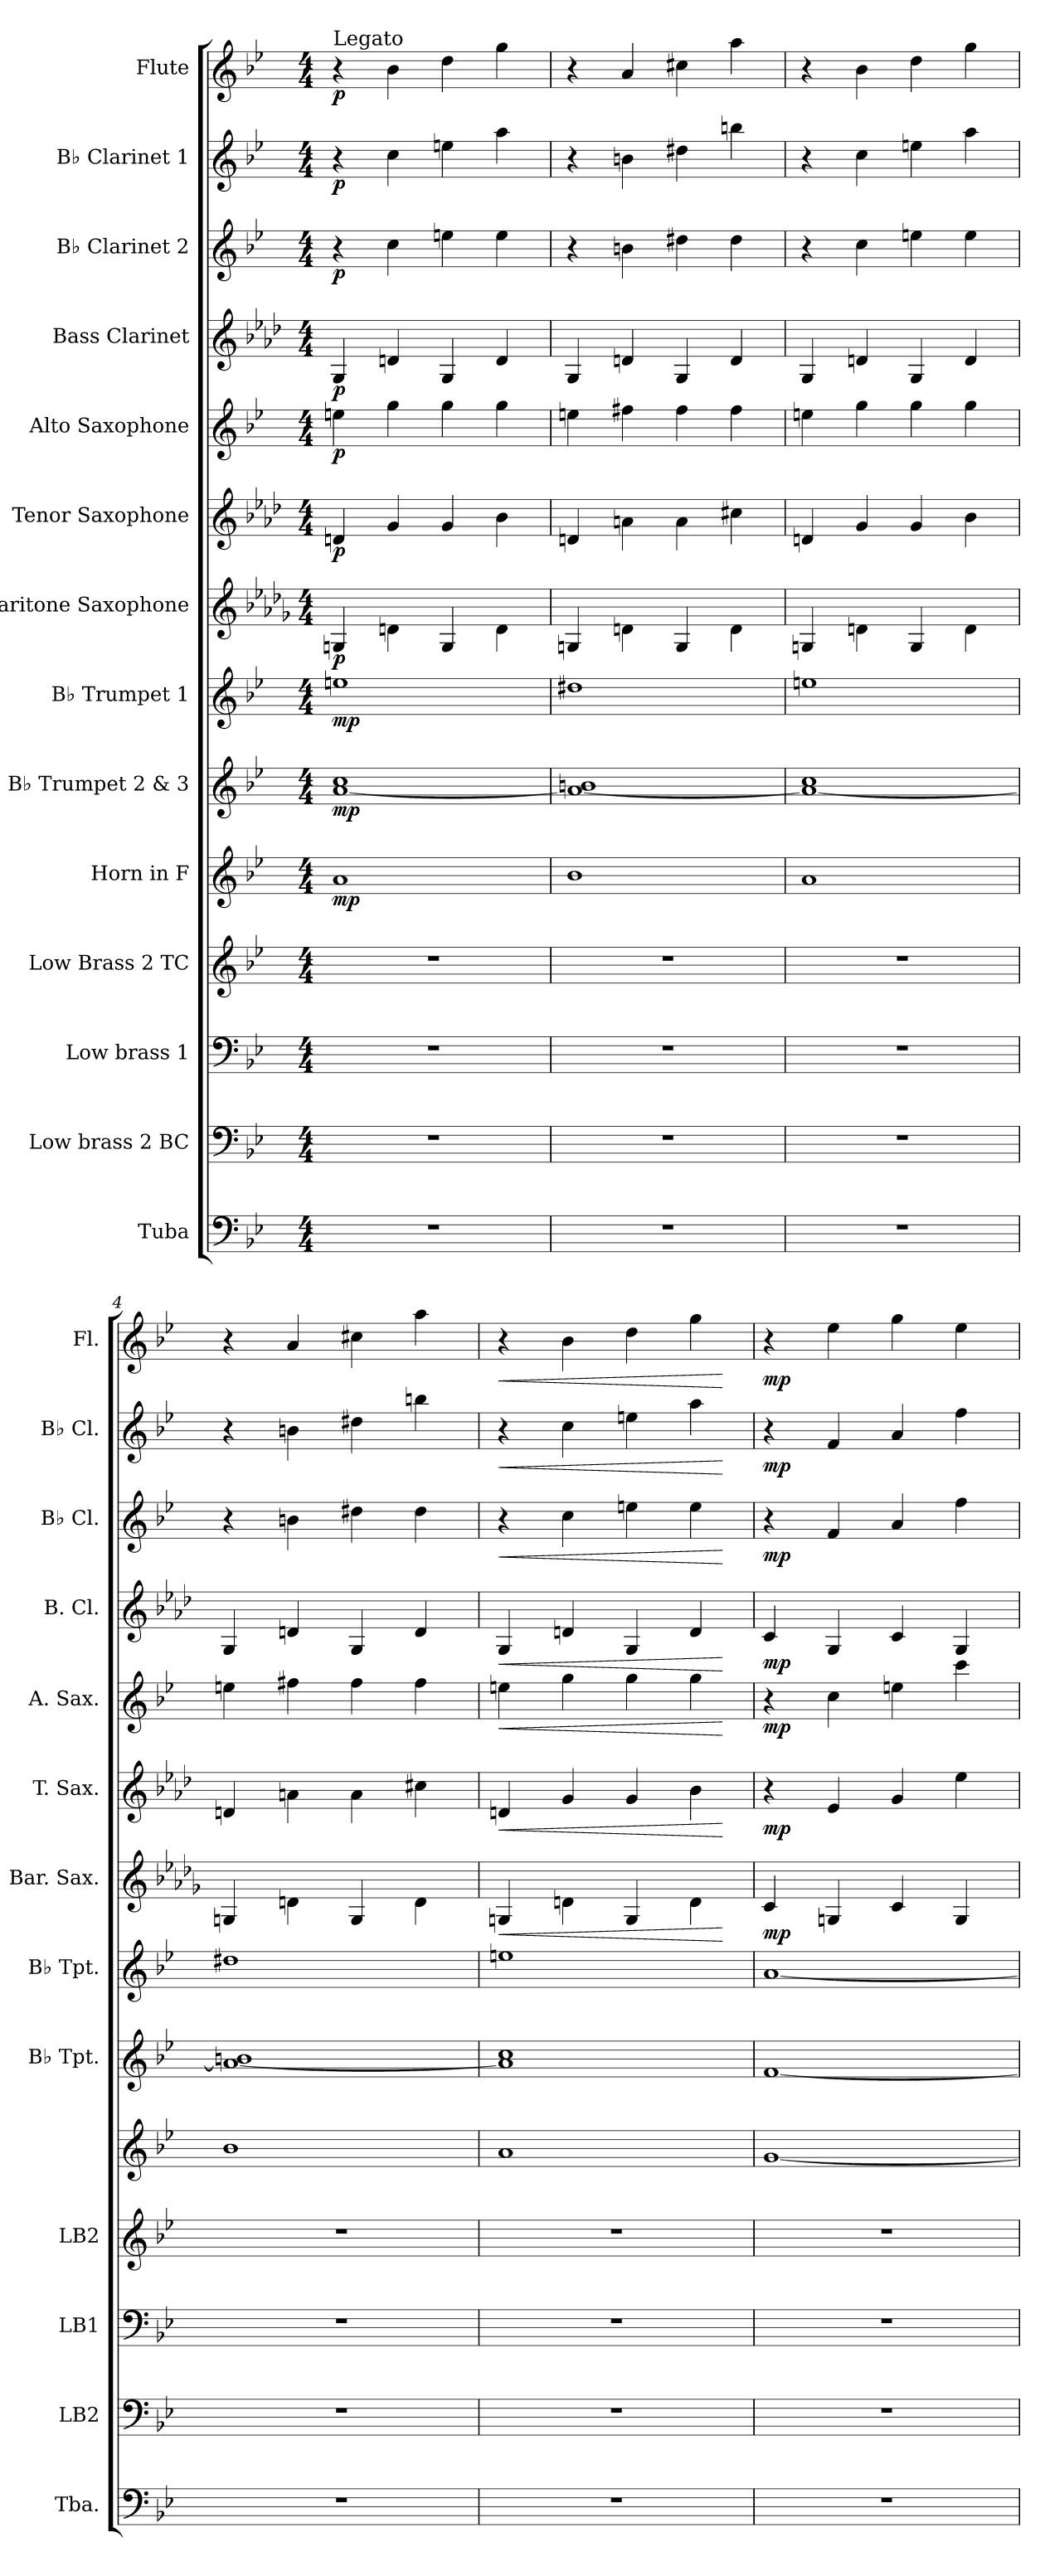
**kern	**kern	**kern	**kern	**kern	**dynam	**kern	**dynam	**kern	**dynam	**kern	**dynam	**kern	**dynam	**kern	**dynam	**kern	**dynam	**kern	**dynam	**kern	**dynam	**kern	**dynam
*part14	*part13	*part12	*part11	*part10	*part10	*part9	*part9	*part8	*part8	*part7	*part7	*part6	*part6	*part5	*part5	*part4	*part4	*part3	*part3	*part2	*part2	*part1	*part1
*staff14	*staff13	*staff12	*staff11	*staff10	*staff10	*staff9	*staff9	*staff8	*staff8	*staff7	*staff7	*staff6	*staff6	*staff5	*staff5	*staff4	*staff4	*staff3	*staff3	*staff2	*staff2	*staff1	*staff1
*I"Tuba	*I"Low brass 2 BC	*I"Low brass 1	*I"Low Brass 2 TC	*I"Horn in F	*	*I"B♭ Trumpet 2 &amp; 3	*	*I"B♭ Trumpet 1	*	*I"Baritone Saxophone	*	*I"Tenor Saxophone	*	*I"Alto Saxophone	*	*I"Bass Clarinet	*	*I"B♭ Clarinet 2	*	*I"B♭ Clarinet 1	*	*I"Flute	*
*I'Tba.	*I'LB2	*I'LB1	*I'LB2	*	*	*I'B♭ Tpt.	*	*I'B♭ Tpt.	*	*I'Bar. Sax.	*	*I'T. Sax.	*	*I'A. Sax.	*	*I'B. Cl.	*	*I'B♭ Cl.	*	*I'B♭ Cl.	*	*I'Fl.	*
*clefF4	*clefF4	*clefF4	*clefG2	*clefG2	*	*clefG2	*	*clefG2	*	*clefG2	*	*clefG2	*	*clefG2	*	*clefG2	*	*clefG2	*	*clefG2	*	*clefG2	*
*	*	*	*ITrd1c2	*ITrd4c7	*	*ITrd1c2	*	*ITrd1c2	*	*ITrd12c21	*	*ITrd8c14	*	*ITrd5c9	*	*ITrd8c14	*	*ITrd1c2	*	*ITrd1c2	*	*	*
*k[b-e-]	*k[b-e-]	*k[b-e-]	*k[b-e-a-d-]	*k[b-e-a-]	*	*k[b-e-a-d-]	*	*k[b-e-a-d-]	*	*k[b-e-a-d-g-]	*	*k[b-e-a-d-]	*	*k[b-e-a-d-g-]	*	*k[b-e-a-d-]	*	*k[b-e-a-d-]	*	*k[b-e-a-d-]	*	*k[b-e-]	*
*M4/4	*M4/4	*M4/4	*M4/4	*M4/4	*	*M4/4	*	*M4/4	*	*M4/4	*	*M4/4	*	*M4/4	*	*M4/4	*	*M4/4	*	*M4/4	*	*M4/4	*
*MM240	*MM240	*MM240	*MM240	*MM240	*	*MM240	*	*MM240	*	*MM240	*	*MM240	*	*MM240	*	*MM240	*	*MM240	*	*MM240	*	*MM240	*
=1	=1	=1	=1	=1	=1	=1	=1	=1	=1	=1	=1	=1	=1	=1	=1	=1	=1	=1	=1	=1	=1	=1	=1
!	!	!	!	!	!	!	!	!	!	!	!	!	!	!	!	!	!	!	!	!	!	!LO:TX:t=Legato	!
!	!	!	!	!	!LO:DY:b	!	!LO:DY:b	!	!LO:DY:b	!	!LO:DY:b	!	!LO:DY:b	!	!LO:DY:b	!	!LO:DY:b	!	!LO:DY:b	!	!LO:DY:b	!	!LO:DY:b
1r	1r	1r	1r	1d	mp	[1g 1b-	mp	1ddn	mp	4GGn/	p	4Dn/	p	4gn\	p	4GG/	p	4r	p	4r	p	4r	p
.	.	.	.	.	.	.	.	.	.	4Dn\	.	4G/	.	4b-\	.	4Dn/	.	4b-\	.	4b-\	.	4b-\	.
.	.	.	.	.	.	.	.	.	.	4GG/	.	4G/	.	4b-\	.	4GG/	.	4ddn\	.	4ddn\	.	4dd\	.
.	.	.	.	.	.	.	.	.	.	4D\	.	4B-\	.	4b-\	.	4D/	.	4dd\	.	4gg\	.	4gg\	.
=2	=2	=2	=2	=2	=2	=2	=2	=2	=2	=2	=2	=2	=2	=2	=2	=2	=2	=2	=2	=2	=2	=2	=2
1r	1r	1r	1r	1e-	.	1g_ 1an	.	1cc#X	.	4GGn/	.	4Dn/	.	4gn\	.	4GG/	.	4r	.	4r	.	4r	.
.	.	.	.	.	.	.	.	.	.	4Dn\	.	4An\	.	4an\	.	4Dn/	.	4an\	.	4an\	.	4a/	.
.	.	.	.	.	.	.	.	.	.	4GG/	.	4A\	.	4a\	.	4GG/	.	4cc#X\	.	4cc#X\	.	4cc#X\	.
.	.	.	.	.	.	.	.	.	.	4D\	.	4c#X\	.	4a\	.	4D/	.	4cc#\	.	4aan\	.	4aa\	.
=3	=3	=3	=3	=3	=3	=3	=3	=3	=3	=3	=3	=3	=3	=3	=3	=3	=3	=3	=3	=3	=3	=3	=3
1r	1r	1r	1r	1d	.	1g_ 1b-	.	1ddn	.	4GGn/	.	4Dn/	.	4gn\	.	4GG/	.	4r	.	4r	.	4r	.
.	.	.	.	.	.	.	.	.	.	4Dn\	.	4G/	.	4b-\	.	4Dn/	.	4b-\	.	4b-\	.	4b-\	.
.	.	.	.	.	.	.	.	.	.	4GG/	.	4G/	.	4b-\	.	4GG/	.	4ddn\	.	4ddn\	.	4dd\	.
.	.	.	.	.	.	.	.	.	.	4D\	.	4B-\	.	4b-\	.	4D/	.	4dd\	.	4gg\	.	4gg\	.
=4	=4	=4	=4	=4	=4	=4	=4	=4	=4	=4	=4	=4	=4	=4	=4	=4	=4	=4	=4	=4	=4	=4	=4
1r	1r	1r	1r	1e-	.	1g_ 1an	.	1cc#X	.	4GGn/	.	4Dn/	.	4gn\	.	4GG/	.	4r	.	4r	.	4r	.
.	.	.	.	.	.	.	.	.	.	4Dn\	.	4An\	.	4an\	.	4Dn/	.	4an\	.	4an\	.	4a/	.
.	.	.	.	.	.	.	.	.	.	4GG/	.	4A\	.	4a\	.	4GG/	.	4cc#X\	.	4cc#X\	.	4cc#X\	.
.	.	.	.	.	.	.	.	.	.	4D\	.	4c#X\	.	4a\	.	4D/	.	4cc#\	.	4aan\	.	4aa\	.
!!LO:PB:g=z
=5	=5	=5	=5	=5	=5	=5	=5	=5	=5	=5	=5	=5	=5	=5	=5	=5	=5	=5	=5	=5	=5	=5	=5
!	!	!	!	!	!	!	!	!	!	!	!LO:HP:b	!	!LO:HP:b	!	!LO:HP:b	!	!LO:HP:b	!	!LO:HP:b	!	!LO:HP:b	!	!LO:HP:b
1r	1r	1r	1r	1d	.	1g] 1b-	.	1ddn	.	4GGn/	<	4Dn/	<	4gn\	<	4GG/	<	4r	<	4r	<	4r	<
.	.	.	.	.	.	.	.	.	.	4Dn\	.	4G/	.	4b-\	.	4Dn/	.	4b-\	.	4b-\	.	4b-\	.
.	.	.	.	.	.	.	.	.	.	4GG/	.	4G/	.	4b-\	.	4GG/	.	4ddn\	.	4ddn\	.	4dd\	.
.	.	.	.	.	.	.	.	.	.	4D\	.	4B-\	.	4b-\	.	4D/	.	4dd\	.	4gg\	.	4gg\	.
.	.	.	.	.	.	.	.	.	.	.	[	.	[	.	[	.	[	.	[	.	[	.	[
=6	=6	=6	=6	=6	=6	=6	=6	=6	=6	=6	=6	=6	=6	=6	=6	=6	=6	=6	=6	=6	=6	=6	=6
!	!	!	!	!	!	!	!	!	!	!	!LO:DY:b	!	!LO:DY:b	!	!LO:DY:b	!	!LO:DY:b	!	!LO:DY:b	!	!LO:DY:b	!	!LO:DY:b
1r	1r	1r	1r	[1c	.	[1e-	.	[1g	.	4C/	mp	4r	mp	4r	mp	4C/	mp	4r	mp	4r	mp	4r	mp
.	.	.	.	.	.	.	.	.	.	4GGn/	.	4E-/	.	4e-\	.	4GG/	.	4e-/	.	4e-/	.	4ee-\	.
.	.	.	.	.	.	.	.	.	.	4C/	.	4G/	.	4gn\	.	4C/	.	4g/	.	4g/	.	4gg\	.
.	.	.	.	.	.	.	.	.	.	4GG/	.	4e-\	.	4ee-\	.	4GG/	.	4ee-\	.	4ee-\	.	4ee-\	.
=	=	=	=	=	=	=	=	=	=	=	=	=	=	=	=	=	=	=	=	=	=	=	=
*-	*-	*-	*-	*-	*-	*-	*-	*-	*-	*-	*-	*-	*-	*-	*-	*-	*-	*-	*-	*-	*-	*-	*-
